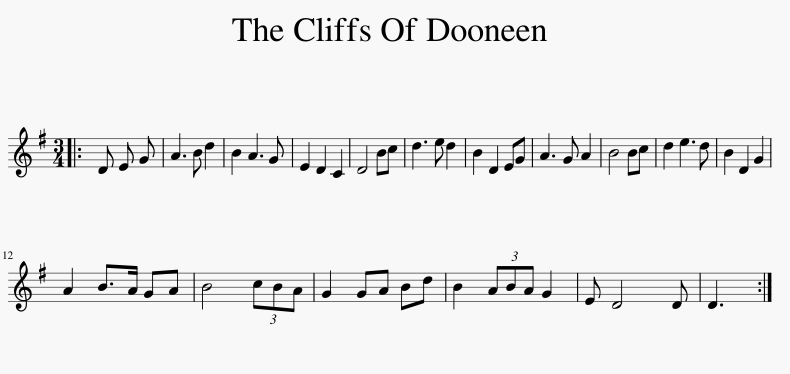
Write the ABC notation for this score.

X:1
L:1/8
M:3/4
I:linebreak $
K:G
V:1 treble
V:1
|: D E G | A3 B d2 | B2 A3 G | E2 D2 C2 | D4 Bc | %5
 d3 e d2 | B2 D2 EG | A3 G A2 | B4 Bc | d2 e3 d | %10
 B2 D2 G2 |$ A2 B>A GA | B4 (3cBA | G2 GA Bd | B2 (3ABA G2 | %15
 E D4 D | D3 :| %17
